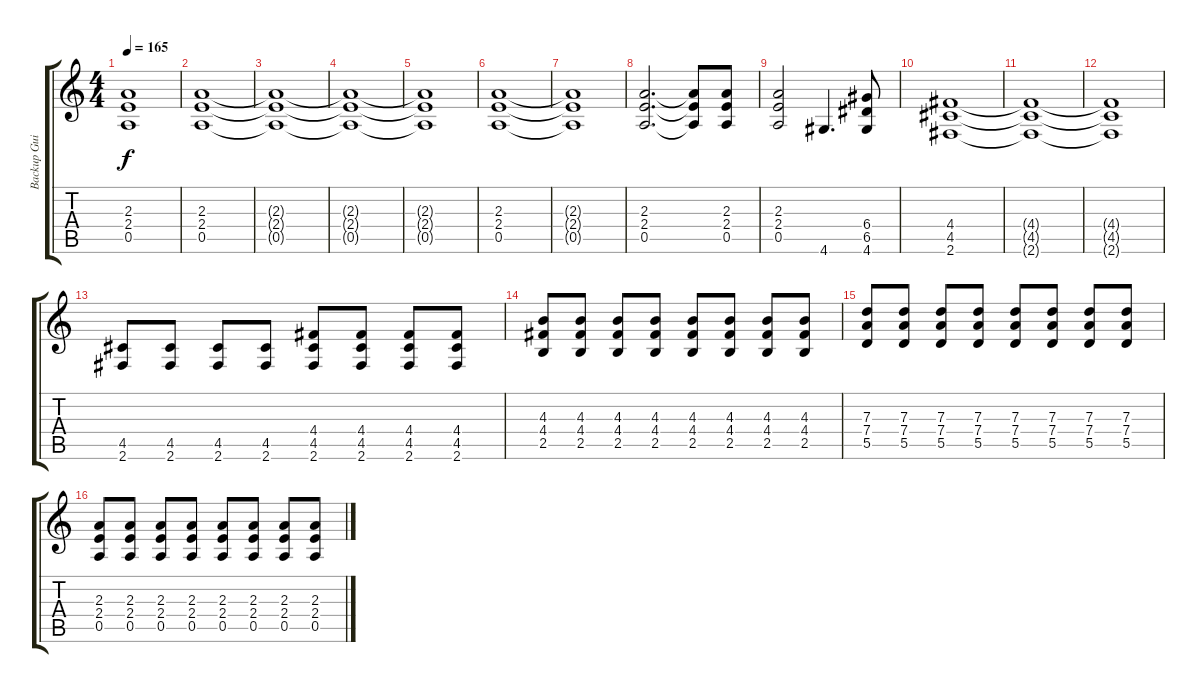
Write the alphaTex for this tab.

\track ("Backup Guitar" "Backup Gui") {instrument overdrivenguitar}
\staff {score tabs}
\tuning (E4 B3 G3 D3 A2 E2) {hide}
\ts (4 4)
\tempo 165
\clef g2
\ks c
(2.3{t} 2.4{t} 0.5{t}).1{dy f} |
(2.3 2.4 0.5).1 |
(2.3{t} 2.4{t} 0.5{t}).1 |
(2.3{t} 2.4{t} 0.5{t}).1 |
(2.3{t} 2.4{t} 0.5{t}).1 |
(2.3 2.4 0.5).1 |
(2.3{t} 2.4{t} 0.5{t}).1 |
(2.3 2.4 0.5).2{d} (2.3{t} 2.4{t} 0.5{t}).8 (2.3 2.4 0.5).8 |
(2.3 2.4 0.5).2 4.6.4{d} (6.4 6.5 4.6).8 |
(4.4 4.5 2.6).1 |
(4.4{t} 4.5{t} 2.6{t}).1 |
(4.4{t} 4.5{t} 2.6{t}).1 |
(4.5 2.6).8 (4.5 2.6).8 (4.5 2.6).8 (4.5 2.6).8 (4.4 4.5 2.6).8 (4.4 4.5 2.6).8 (4.4 4.5 2.6).8 (4.4 4.5 2.6).8 |
(4.3 4.4 2.5).8 (4.3 4.4 2.5).8 (4.3 4.4 2.5).8 (4.3 4.4 2.5).8 (4.3 4.4 2.5).8 (4.3 4.4 2.5).8 (4.3 4.4 2.5).8 (4.3 4.4 2.5).8 |
(7.3 7.4 5.5).8 (7.3 7.4 5.5).8 (7.3 7.4 5.5).8 (7.3 7.4 5.5).8 (7.3 7.4 5.5).8 (7.3 7.4 5.5).8 (7.3 7.4 5.5).8 (7.3 7.4 5.5).8 |
(2.3 2.4 0.5).8 (2.3 2.4 0.5).8 (2.3 2.4 0.5).8 (2.3 2.4 0.5).8 (2.3 2.4 0.5).8 (2.3 2.4 0.5).8 (2.3 2.4 0.5).8 (2.3 2.4 0.5).8
